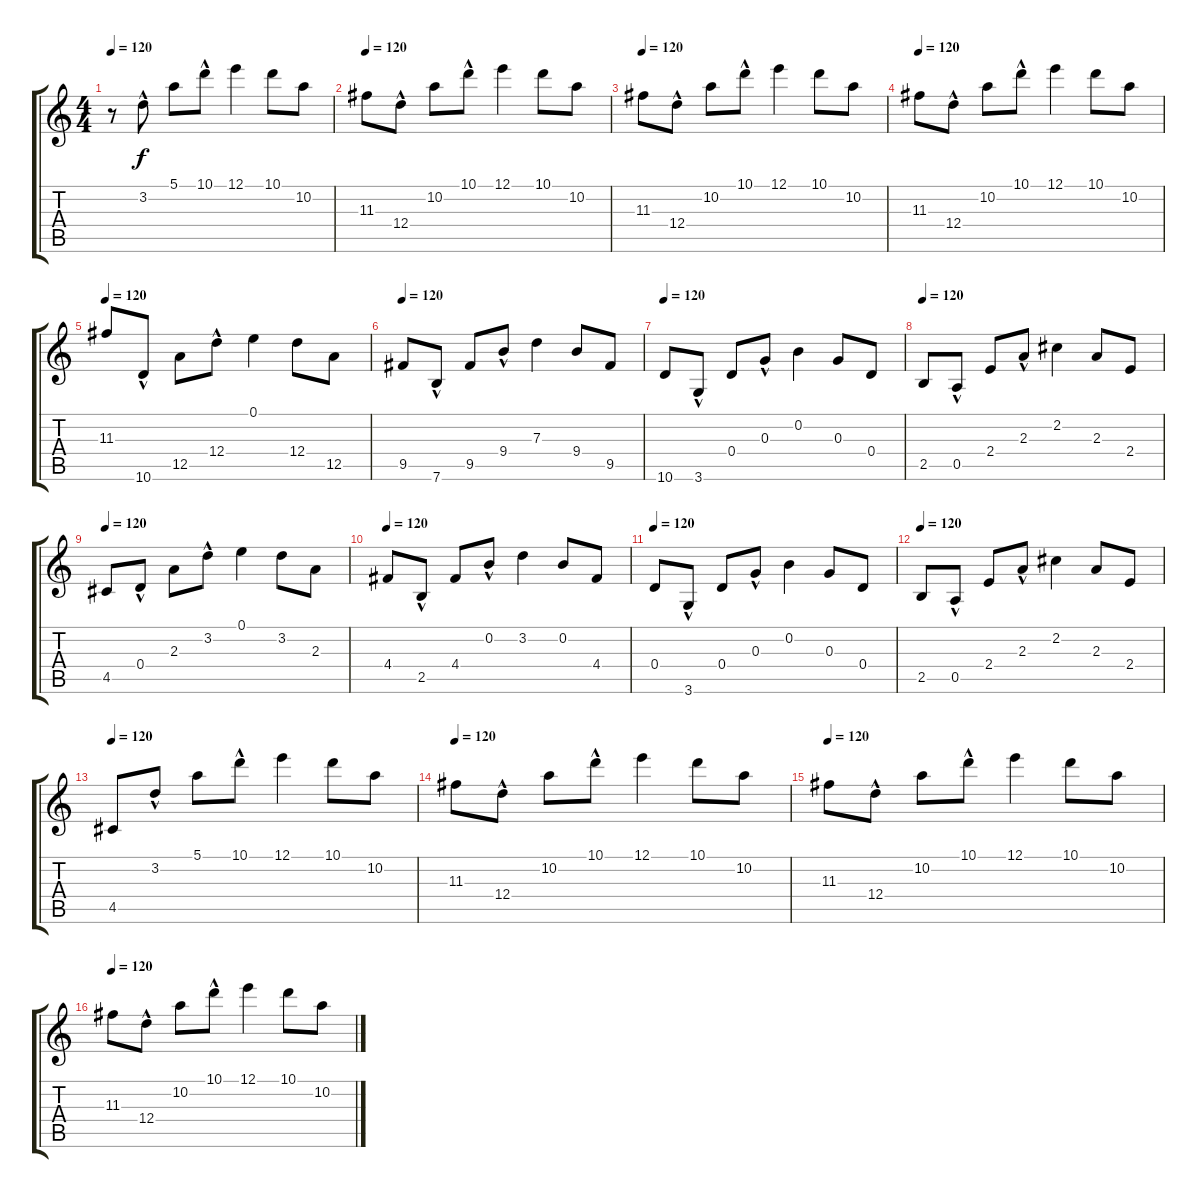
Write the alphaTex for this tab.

\track "" {instrument acousticguitarnylon}
\staff {score tabs}
\tuning (E4 B3 G3 D3 A2 E2) {hide}
\ts (4 4)
\tempo 120
\clef g2
\ks c
r.8{dy f instrument acousticguitarnylon} 3.2{hac}.8 5.1.8 10.1{hac}.8 12.1.4 10.1.8 10.2.8 |
\tempo 120
11.3.8 12.4{hac}.8 10.2.8 10.1{hac}.8 12.1.4 10.1.8 10.2.8 |
\tempo 120
11.3.8 12.4{hac}.8 10.2.8 10.1{hac}.8 12.1.4 10.1.8 10.2.8 |
\tempo 120
11.3.8 12.4{hac}.8 10.2.8 10.1{hac}.8 12.1.4 10.1.8 10.2.8 |
\tempo 120
11.3.8 10.6{hac}.8 12.5.8 12.4{hac}.8 0.1.4 12.4.8 12.5.8 |
\tempo 120
9.5.8 7.6{hac}.8 9.5.8 9.4{hac}.8 7.3.4 9.4.8 9.5.8 |
\tempo 120
10.6.8 3.6{hac}.8 0.4.8 0.3{hac}.8 0.2.4 0.3.8 0.4.8 |
\tempo 120
2.5.8 0.5{hac}.8 2.4.8 2.3{hac}.8 2.2.4 2.3.8 2.4.8 |
\tempo 120
4.5.8 0.4{hac}.8 2.3.8 3.2{hac}.8 0.1.4 3.2.8 2.3.8 |
\tempo 120
4.4.8 2.5{hac}.8 4.4.8 0.2{hac}.8 3.2.4 0.2.8 4.4.8 |
\tempo 120
0.4.8 3.6{hac}.8 0.4.8 0.3{hac}.8 0.2.4 0.3.8 0.4.8 |
\tempo 120
2.5.8 0.5{hac}.8 2.4.8 2.3{hac}.8 2.2.4 2.3.8 2.4.8 |
\tempo 120
4.5.8 3.2{hac}.8 5.1.8 10.1{hac}.8 12.1.4 10.1.8 10.2.8 |
\tempo 120
11.3.8 12.4{hac}.8 10.2.8 10.1{hac}.8 12.1.4 10.1.8 10.2.8 |
\tempo 120
11.3.8 12.4{hac}.8 10.2.8 10.1{hac}.8 12.1.4 10.1.8 10.2.8 |
\tempo 120
11.3.8 12.4{hac}.8 10.2.8 10.1{hac}.8 12.1.4 10.1.8 10.2.8
